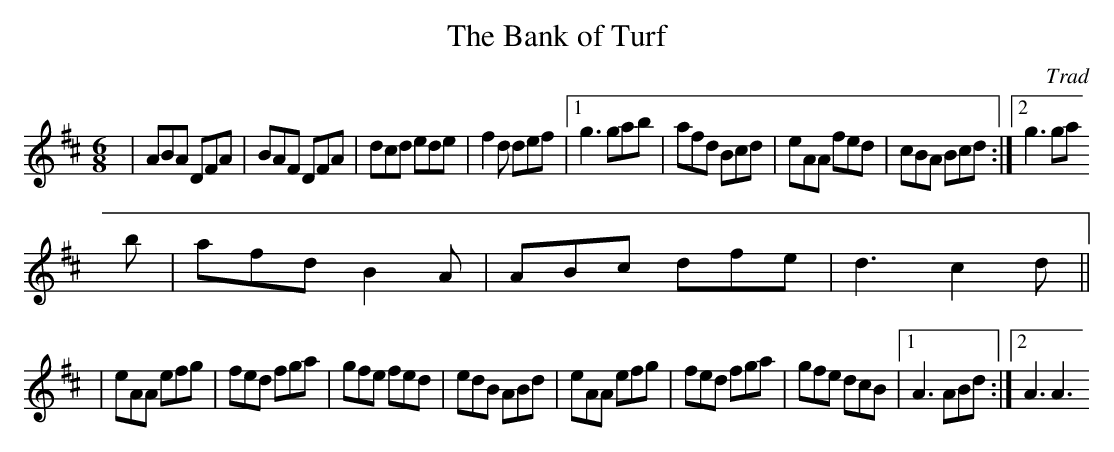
X:1
T:Bank of Turf, The
C:Trad
M:6/8
L:1/8
K:D
|ABA DFA|BAF DFA|dcd ede|f2d def|1g3 gab|afd Bcd|eAA fed|cBA Bcd:|2g3 ga
b|afd B2A|ABc dfe|d3 c2d||
|eAA efg|fed fga|gfe fed|edB ABd|eAA efg|fed fga|gfe dcB|1A3 ABd:|2A3 A3
||
